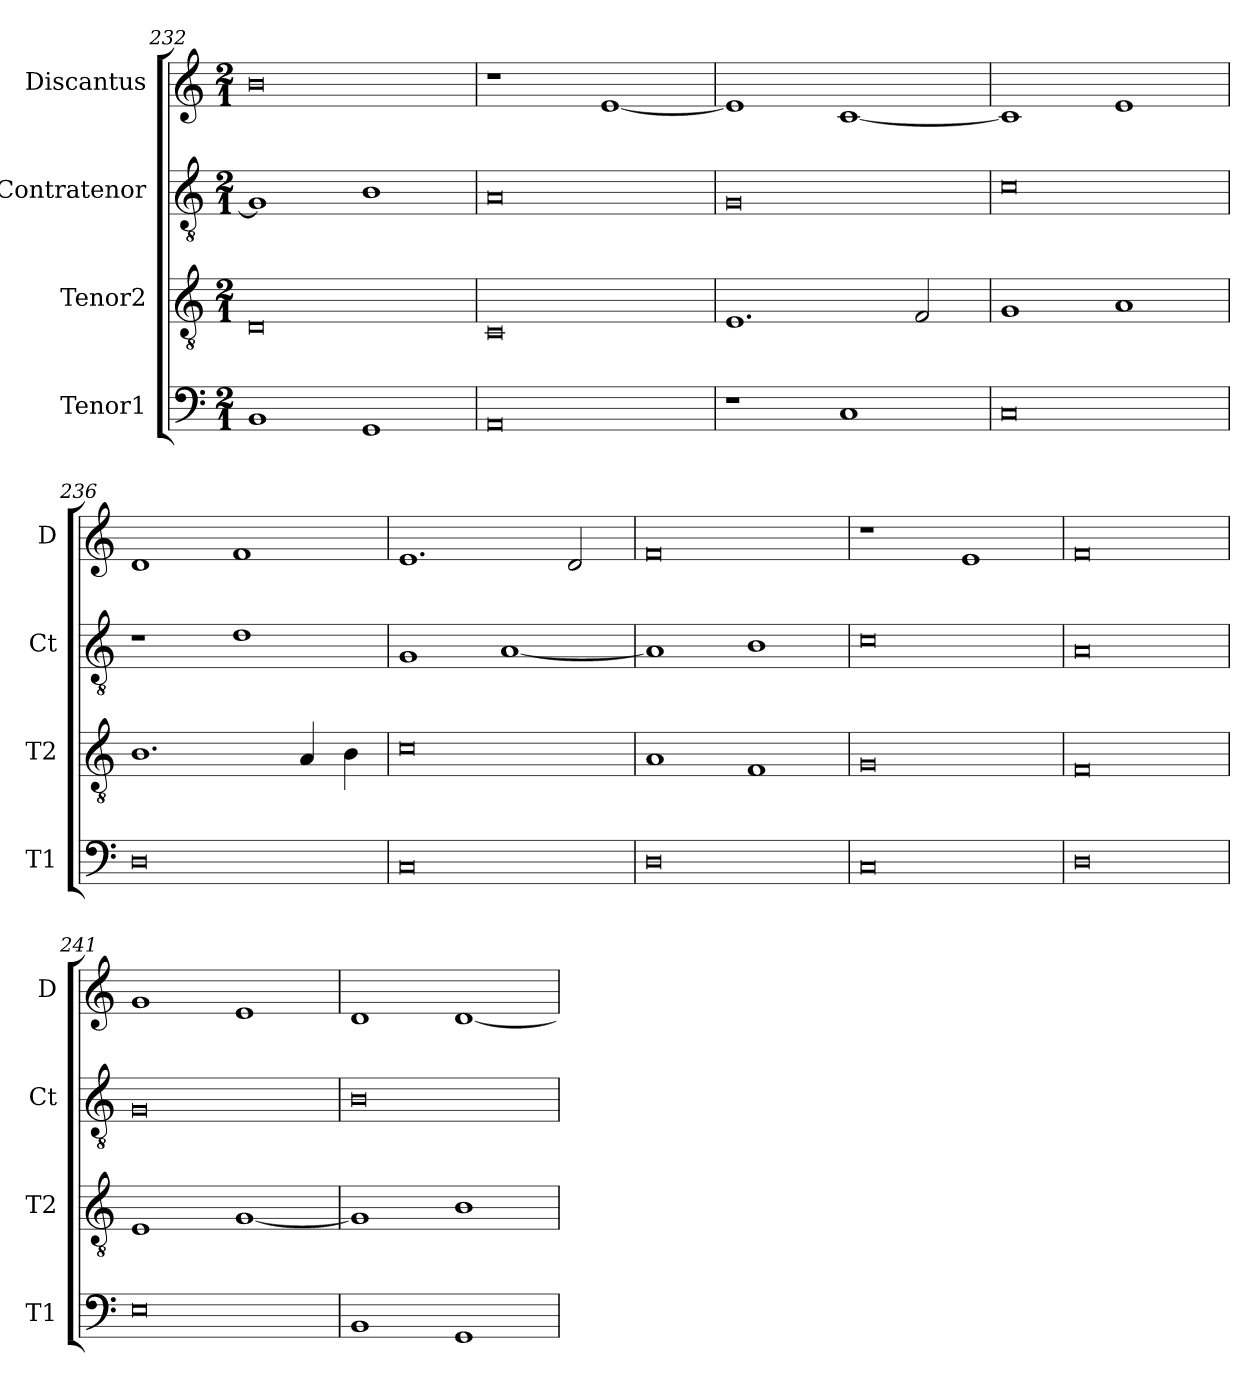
**kern	**kern	**kern	**kern
*part4	*part3	*part2	*part1
*staff4	*staff3	*staff2	*staff1
*I"Tenor1	*I"Tenor2	*I"Contratenor	*I"Discantus
*I'T1	*I'T2	*I'Ct	*I'D
*clefF4	*clefGv2	*clefGv2	*clefG2
*k[]	*k[]	*k[]	*k[]
*M2/1	*M2/1	*M2/1	*M2/1
=232	=232	=232	=232
1BB	0D	1G]	0b
1GG	.	1B	.
=233	=233	=233	=233
0AA	0C	0A	1r
.	.	.	[1e
=234	=234	=234	=234
1r	1.E	0G	1e]
1C	.	.	[1c
.	2F/	.	.
=235	=235	=235	=235
0C	1G	0c	1c]
.	1A	.	1e
=236	=236	=236	=236
0D	1.B	1r	1d
.	.	1d	1f
.	4A/	.	.
.	4B\	.	.
=237	=237	=237	=237
0C	0c	1G	1.e
.	.	[1A	.
.	.	.	2d/
=238	=238	=238	=238
0D	1A	1A]	0f
.	1F	1B	.
=239	=239	=239	=239
0C	0G	0c	1r
.	.	.	1e
=240	=240	=240	=240
0D	0F	0A	0f
=241	=241	=241	=241
0E	1E	0G	1g
.	[1G	.	1e
=242	=242	=242	=242
1BB	1G]	0B	1d
1GG	1B	.	[1d
=	=	=	=
*-	*-	*-	*-
